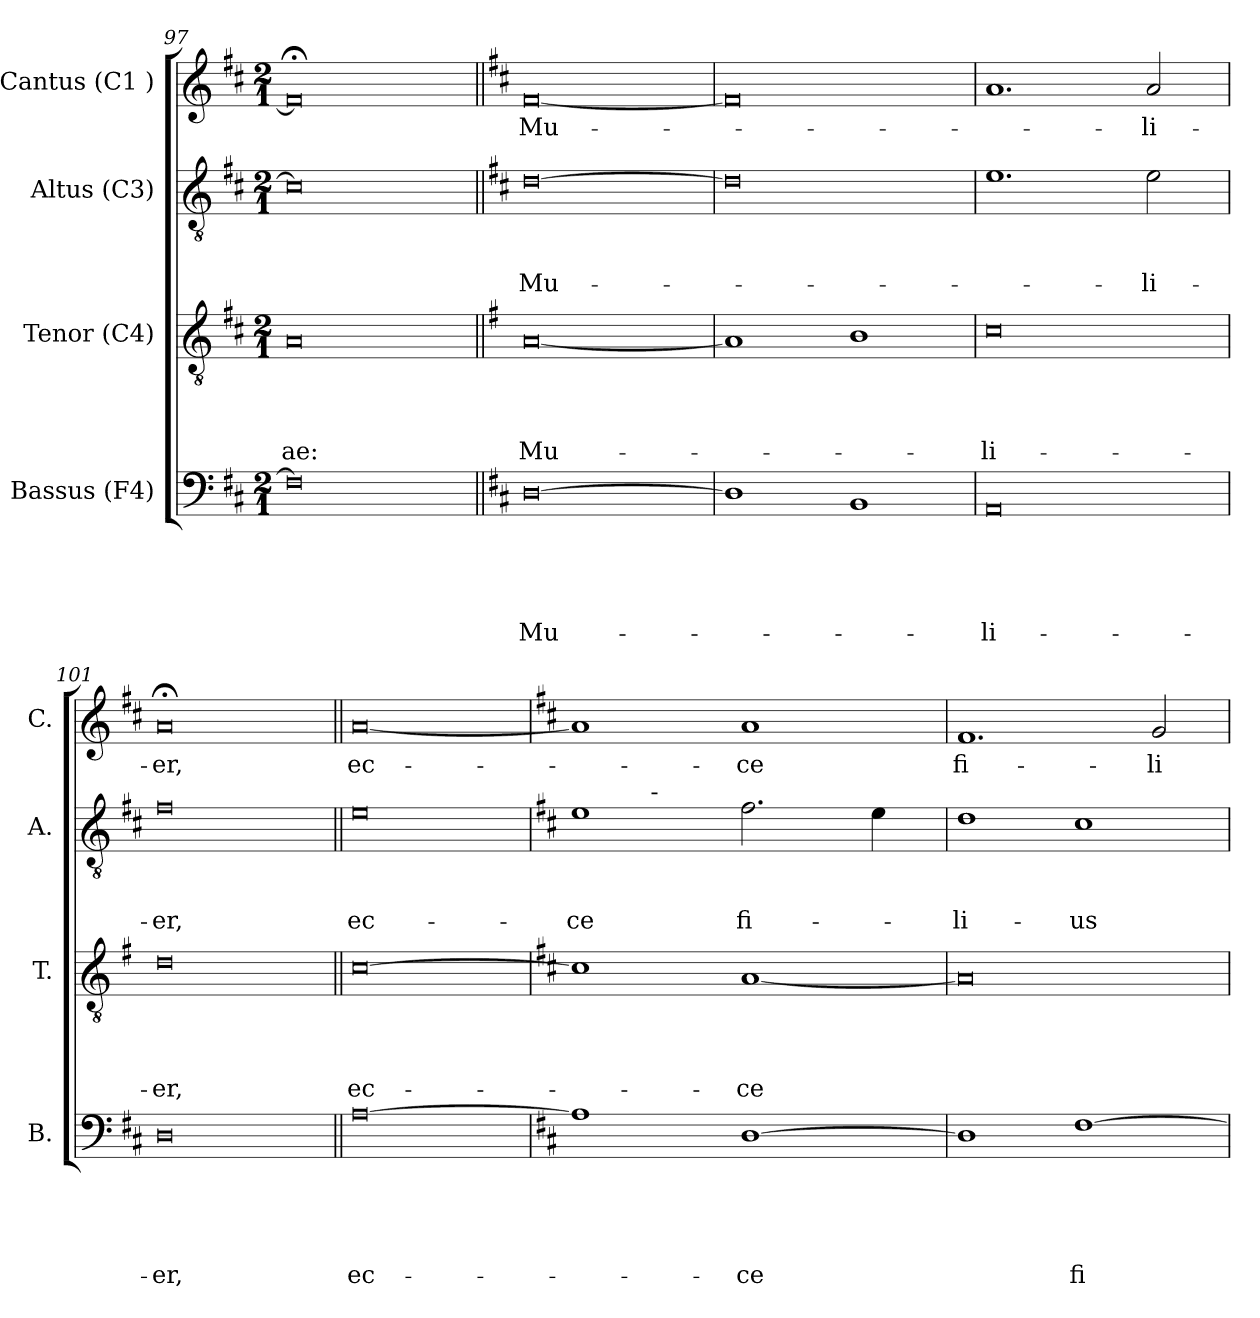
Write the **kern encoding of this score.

**kern	**text	**text	**text	**text	**text	**kern	**text	**text	**text	**text	**kern	**text	**text	**text	**kern	**text
*part4	*part4	*part4	*part4	*part4	*part4	*part3	*part3	*part3	*part3	*part3	*part2	*part2	*part2	*part2	*part1	*part1
*staff4	*staff4	*staff4	*staff4	*staff4	*staff4	*staff3	*staff3	*staff3	*staff3	*staff3	*staff2	*staff2	*staff2	*staff2	*staff1	*staff1
*I"Bassus (F4)	*	*	*	*	*	*I"Tenor (C4)	*	*	*	*	*I"Altus (C3)	*	*	*	*I"Cantus (C1 )	*
*I'B.	*	*	*	*	*	*I'T.	*	*	*	*	*I'A.	*	*	*	*I'C.	*
*clefF4	*	*	*	*	*	*clefGv2	*	*	*	*	*clefGv2	*	*	*	*clefG2	*
*k[f#c#]	*	*	*	*	*	*k[f#c#]	*	*	*	*	*k[f#c#]	*	*	*	*k[f#c#]	*
*D:	*	*	*	*	*	*D:	*	*	*	*	*D:	*	*	*	*D:	*
*M2/1	*	*	*	*	*	*M2/1	*	*	*	*	*M2/1	*	*	*	*M2/1	*
=97	=97	=97	=97	=97	=97	=97	=97	=97	=97	=97	=97	=97	=97	=97	=97	=97
!	!	!	!	!	!	!	!	!	!	!LO:LY:b	!	!	!	!	!	!
0F#]	.	.	.	.	.	0A	.	.	.	-ae:	0c#]	.	.	.	0f#;]	.
=98||	=98||	=98||	=98||	=98||	=98||	=98||	=98||	=98||	=98||	=98||	=98||	=98||	=98||	=98||	=98||	=98||
*	*	*	*	*	*	*k[f#]	*	*	*	*	*	*	*	*	*	*
*	*	*	*	*	*	*G:	*	*	*	*	*	*	*	*	*	*
!	!	!	!	!	!LO:LY:b	!	!	!	!	!LO:LY:b	!	!	!	!LO:LY:b	!	!LO:LY:b
[>0D	.	.	.	.	Mu-	[<0A	.	.	.	Mu-	[>0d	.	.	Mu-	[<0f#	Mu-
=99	=99	=99	=99	=99	=99	=99	=99	=99	=99	=99	=99	=99	=99	=99	=99	=99
1D]	.	.	.	.	.	1A]	.	.	.	.	0d]	.	.	.	0f#]	.
1BB	.	.	.	.	.	1B	.	.	.	.	.	.	.	.	.	.
=100	=100	=100	=100	=100	=100	=100	=100	=100	=100	=100	=100	=100	=100	=100	=100	=100
!	!	!	!	!	!LO:LY:b:rj	!	!	!	!	!LO:LY:b:rj	!	!	!	!	!	!
0AA	.	.	.	.	-li-	0c	.	.	.	-li-	1.e	.	.	.	1.a	.
!	!	!	!	!	!	!	!	!	!	!	!	!	!	!LO:LY:b	!	!LO:LY:b
.	.	.	.	.	.	.	.	.	.	.	2e\	.	.	-li-	2a/	-li-
=101	=101	=101	=101	=101	=101	=101	=101	=101	=101	=101	=101	=101	=101	=101	=101	=101
!	!	!	!	!	!LO:LY:b	!	!	!	!	!LO:LY:b	!	!	!	!LO:LY:b	!	!LO:LY:b
0D	.	.	.	.	-er,	0d	.	.	.	-er,	0f#	.	.	-er,	0a;	-er,
=102||	=102||	=102||	=102||	=102||	=102||	=102||	=102||	=102||	=102||	=102||	=102||	=102||	=102||	=102||	=102||	=102||
!	!	!	!	!	!LO:LY:b	!	!	!	!	!LO:LY:b	!	!	!	!LO:LY:b:rj	!	!LO:LY:b
[<0A	.	.	.	.	ec-	[<0c	.	.	.	ec-	0e	.	.	ec-	[<0a	ec-
!!LO:LB:g=z
=103	=103	=103	=103	=103	=103	=103	=103	=103	=103	=103	=103	=103	=103	=103	=103	=103
*	*	*	*	*	*	*k[f#c#]	*	*	*	*	*	*	*	*	*	*
*	*	*	*	*	*	*D:	*	*	*	*	*	*	*	*	*	*
!	!	!	!	!	!	!	!	!	!	!	!	!	!	!LO:LY:b	!	!
*	*	*	*	*	*	*	*	*	*	*	*^	*	*	*	*	*
1A]	.	.	.	.	.	1cn]	.	.	.	.	1e	4ryy	.	.	-ce	1a]	.
.	.	.	.	.	.	.	.	.	.	.	.	16.ryy	.	.	.	.	.
!	!	!	!	!	!	!	!	!	!	!	!	!LO:TX:a:t=-	!	!	!	!	!
.	.	.	.	.	.	.	.	.	.	.	.	1ryy	.	.	.	.	.
!	!	!	!	!	!LO:LY:b	!	!	!	!	!LO:LY:b	!	!	!	!	!LO:LY:b	!	!LO:LY:b
[>1D	.	.	.	.	-ce	[<1A	.	.	.	-ce	2.f#\	.	.	.	fi-	1a	-ce
.	.	.	.	.	.	.	.	.	.	.	.	2ryy	.	.	.	.	.
.	.	.	.	.	.	.	.	.	.	.	4e\	.	.	.	.	.	.
.	.	.	.	.	.	.	.	.	.	.	.	8ryy	.	.	.	.	.
.	.	.	.	.	.	.	.	.	.	.	.	32ryy	.	.	.	.	.
=104	=104	=104	=104	=104	=104	=104	=104	=104	=104	=104	=104	=104	=104	=104	=104	=104	=104
!	!	!	!	!	!	!	!	!	!	!	!	!	!	!	!LO:LY:b:rj	!	!LO:LY:b
*	*	*	*	*	*	*	*	*	*	*	*v	*v	*	*	*	*	*
1D]	.	.	.	.	.	0A]	.	.	.	.	1d	.	.	-li-	1.f#	fi-
!	!	!	!	!	!LO:LY:b	!	!	!	!	!	!	!	!	!LO:LY:b	!	!
[>1F#	.	.	.	.	fi-	.	.	.	.	.	1c#	.	.	-us	.	.
!	!	!	!	!	!	!	!	!	!	!	!	!	!	!	!	!LO:LY:b
.	.	.	.	.	.	.	.	.	.	.	.	.	.	.	2g/	-li-
=	=	=	=	=	=	=	=	=	=	=	=	=	=	=	=	=
*-	*-	*-	*-	*-	*-	*-	*-	*-	*-	*-	*-	*-	*-	*-	*-	*-
